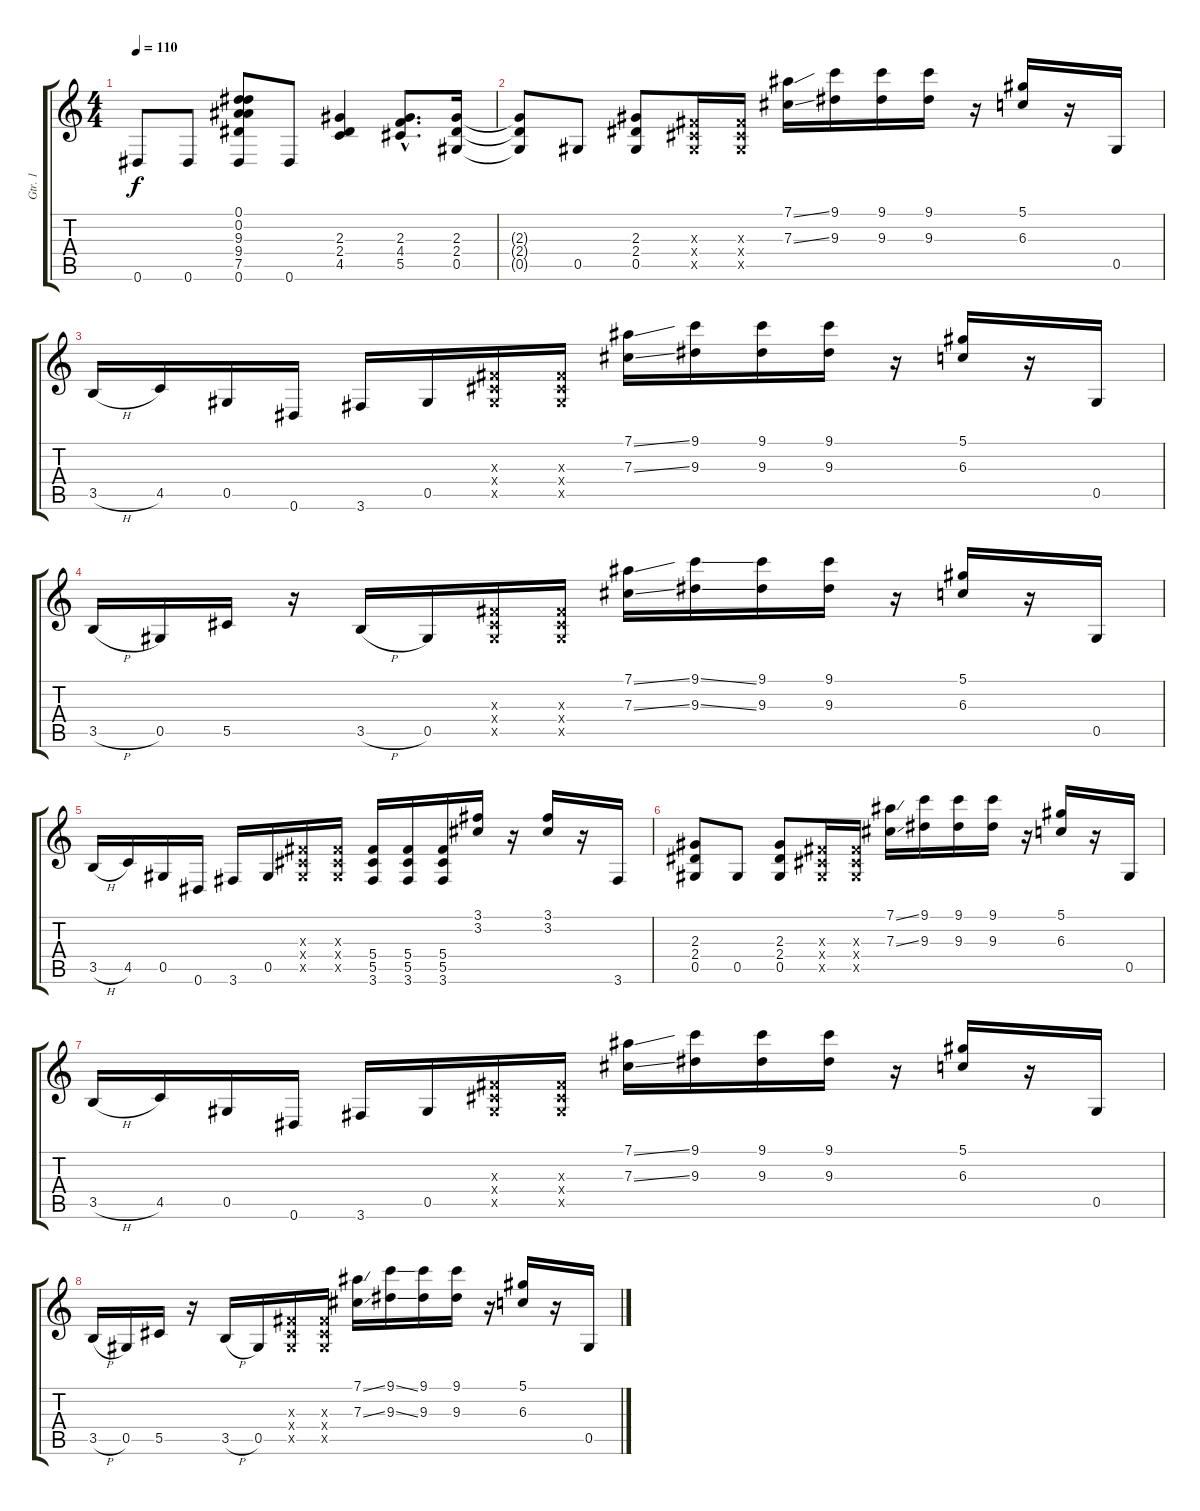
\track ("Gtr. 1" "Gtr. 1") {instrument distortionguitar}
\staff {score tabs}
\tuning (Eb4 Bb3 Gb3 Db3 Ab2 Eb2) {hide}
\ts (4 4)
\tempo 110
\clef g2
\ks c
0.6.8{dy f} 0.6.8 (0.1 0.2 9.3 9.4 7.5 0.6).8 0.6.8 (2.3 2.4 4.5).4 (2.3{hac} 4.4{hac} 5.5{hac}).8{d} (2.3 2.4 0.5).16 |
(2.3{t} 2.4{t} 0.5{t}).8 0.5.8 (2.3 2.4 0.5).8 (0.3{x} 0.4{x} 0.5{x}).16 (0.3{x} 0.4{x} 0.5{x}).16 (7.1{ss} 7.3{ss}).16 (9.1 9.3).16 (9.1 9.3).16 (9.1 9.3).16 r.16 (5.1 6.3).16 r.16 0.5.16 |
3.5{h}.16 4.5.16 0.5.16 0.6.16 3.6.16 0.5.16 (0.3{x} 0.4{x} 0.5{x}).16 (0.3{x} 0.4{x} 0.5{x}).16 (7.1{ss} 7.3{ss}).16 (9.1 9.3).16 (9.1 9.3).16 (9.1 9.3).16 r.16 (5.1 6.3).16 r.16 0.5.16 |
3.5{h}.16 0.5.16 5.5.16 r.16 3.5{h}.16 0.5.16 (0.3{x} 0.4{x} 0.5{x}).16 (0.3{x} 0.4{x} 0.5{x}).16 (7.1{ss} 7.3{ss}).16 (9.1{ss} 9.3{ss}).16 (9.1 9.3).16 (9.1 9.3).16 r.16 (5.1 6.3).16 r.16 0.5.16 |
3.5{h}.16 4.5.16 0.5.16 0.6.16 3.6.16 0.5.16 (0.3{x} 0.4{x} 0.5{x}).16 (0.3{x} 0.4{x} 0.5{x}).16 (5.4 5.5 3.6).16 (5.4 5.5 3.6).16 (5.4 5.5 3.6).16 (3.1 3.2).16 r.16 (3.1 3.2).16 r.16 3.6.16 |
(2.3 2.4 0.5).8 0.5.8 (2.3 2.4 0.5).8 (0.3{x} 0.4{x} 0.5{x}).16 (0.3{x} 0.4{x} 0.5{x}).16 (7.1{ss} 7.3{ss}).16 (9.1 9.3).16 (9.1 9.3).16 (9.1 9.3).16 r.16 (5.1 6.3).16 r.16 0.5.16 |
3.5{h}.16 4.5.16 0.5.16 0.6.16 3.6.16 0.5.16 (0.3{x} 0.4{x} 0.5{x}).16 (0.3{x} 0.4{x} 0.5{x}).16 (7.1{ss} 7.3{ss}).16 (9.1 9.3).16 (9.1 9.3).16 (9.1 9.3).16 r.16 (5.1 6.3).16 r.16 0.5.16 |
3.5{h}.16 0.5.16 5.5.16 r.16 3.5{h}.16 0.5.16 (0.3{x} 0.4{x} 0.5{x}).16 (0.3{x} 0.4{x} 0.5{x}).16 (7.1{ss} 7.3{ss}).16 (9.1{ss} 9.3{ss}).16 (9.1 9.3).16 (9.1 9.3).16 r.16 (5.1 6.3).16 r.16 0.5.16
